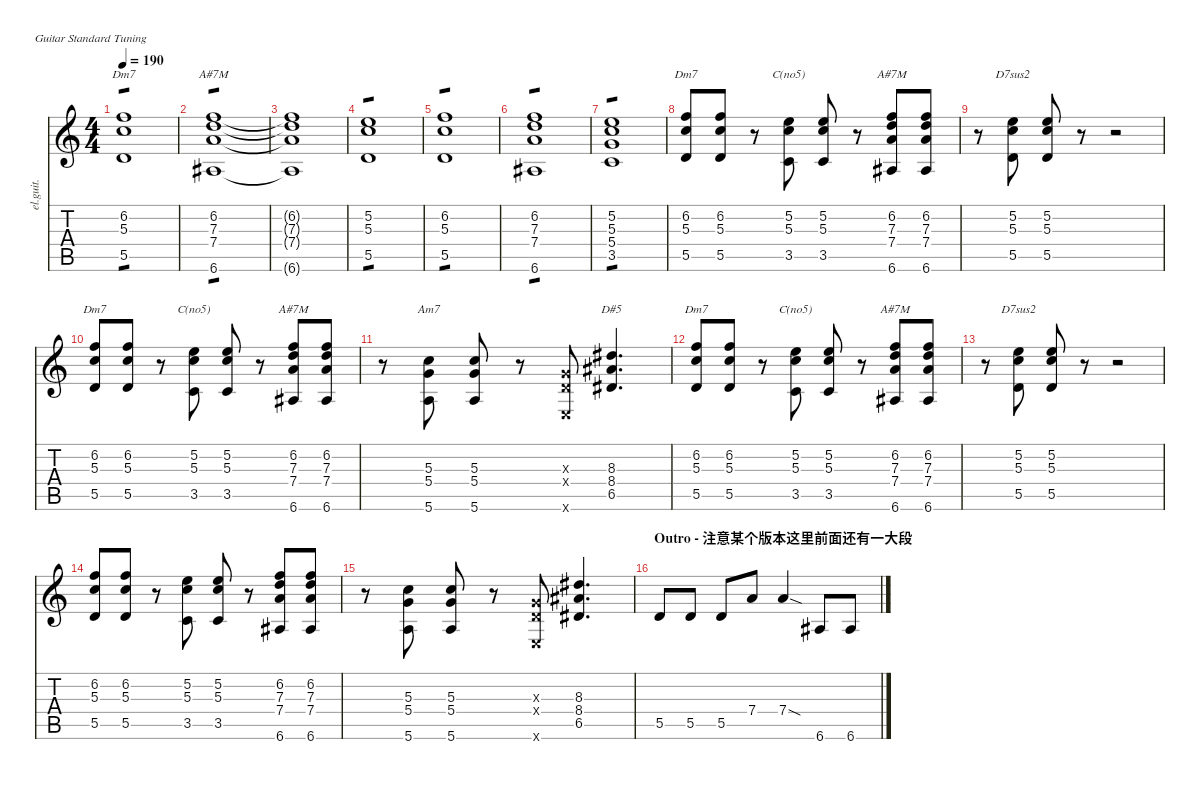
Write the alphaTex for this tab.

\defaultSystemsLayout 4
\hideDynamics
\bracketExtendMode nobrackets
\track ("rhythm" "el.guit.") {instrument electricguitarclean}
\staff {score tabs}
\tuning (E4 B3 G3 D3 A2 E2)
\chord ("D7sus2" x 5 5 x 5 x) {showdiagram false showfingering false barre (5 5)}
\chord ("Dm7" x 6 5 x 5 x) {firstfret 5 showdiagram false showfingering false barre 5}
\chord ("A#7M" x 6 7 7 x 6) {firstfret 6 showdiagram false showfingering false barre 6}
\chord ("C(no5)" x 5 5 x 3 x) {showdiagram false showfingering false}
\chord ("Am7" x x 5 5 x 5) {showdiagram false showfingering false barre (5 5)}
\chord ("D#5" x x 8 8 6 x) {firstfret 6 showdiagram false showfingering false}
\ts (4 4)
\tempo 190
\clef g2
\ks c
(5.3 5.5 6.2).1{ch "Dm7" tp 1 dy mf beam Up} |
(6.2 7.3 7.4 6.6{acc #}).1{ch "A#7M" tp 1 beam Up} |
(6.2{t} 7.3{t} 7.4{t} 6.6{t acc #}).1{beam Up} |
(5.3 5.5 5.2).1{tp 1 beam Up} |
(5.3 5.5 6.2).1{tp 1 beam Up} |
(6.2 7.3 7.4 6.6{acc #}).1{tp 1 beam Up} |
(5.2 5.3 5.4 3.5).1{tp 1 beam Up} |
(6.2 5.3 5.5).8{ch "Dm7" beam Up} (5.5 5.3 6.2).8{beam Up} r.8{beam Down} (5.2 5.3 3.5).8{ch "C(no5)" beam Up} (5.2 5.3 3.5).8{beam Up} r.8{beam Down} (6.2 7.3 7.4 6.6{acc #}).8{ch "A#7M" beam Up} (6.6{acc #} 7.4 7.3 6.2).8{beam Up} |
r.8{beam Down} (5.2 5.3 5.5).8{ch "D7sus2" beam Up} (5.5 5.3 5.2).8{beam Up} r.8{beam Down} r.2{beam Down} |
(6.2 5.3 5.5).8{ch "Dm7" beam Up} (5.5 5.3 6.2).8{beam Up} r.8{beam Down} (5.2 5.3 3.5).8{ch "C(no5)" beam Up} (5.2 5.3 3.5).8{beam Up} r.8{beam Down} (6.2 7.3 7.4 6.6{acc #}).8{ch "A#7M" beam Up} (6.6{acc #} 7.4 7.3 6.2).8{beam Up} |
r.8{beam Down} (5.3 5.4 5.6).8{ch "Am7" beam Up} (5.6 5.4 5.3).8{beam Up} r.8{beam Down} (0.3{x} 0.4{x} 0.6{x}).8{beam Up} (6.5{acc #} 8.4{acc #} 8.3{acc #}).4{d ch "D#5" beam Up} |
(6.2 5.3 5.5).8{ch "Dm7" beam Up} (5.5 5.3 6.2).8{beam Up} r.8{beam Down} (5.2 5.3 3.5).8{ch "C(no5)" beam Up} (3.5 5.3 5.2).8{beam Up} r.8{beam Down} (6.2 7.3 7.4 6.6{acc #}).8{ch "A#7M" beam Up} (6.6{acc #} 7.4 7.3 6.2).8{beam Up} |
r.8{beam Down} (5.2 5.3 5.5).8{ch "D7sus2" beam Up} (5.5 5.3 5.2).8{beam Up} r.8{beam Down} r.2{beam Down} |
(6.2 5.3 5.5).8{beam Up} (5.5 5.3 6.2).8{beam Up} r.8{beam Down} (5.2 5.3 3.5).8{beam Up} (3.5 5.3 5.2).8{beam Up} r.8{beam Down} (6.2 7.3 7.4 6.6{acc #}).8{beam Up} (6.6{acc #} 7.4 7.3 6.2).8{beam Up} |
r.8{beam Down} (5.3 5.4 5.6).8{beam Up} (5.6 5.4 5.3).8{beam Up} r.8{beam Down} (0.3{x} 0.4{x} 0.6{x}).8{beam Up} (6.5{acc #} 8.4{acc #} 8.3{acc #}).4{d beam Up} |
\section ("" "Outro - 注意某个版本这里前面还有一大段")
5.5.8{beam Up} 5.5.8{beam Up} 5.5.8{beam Up} 7.4.8{beam Up} 7.4{sod}.4{beam Up} 6.6{acc #}.8{beam Up} 6.6{acc #}.8{beam Up}
